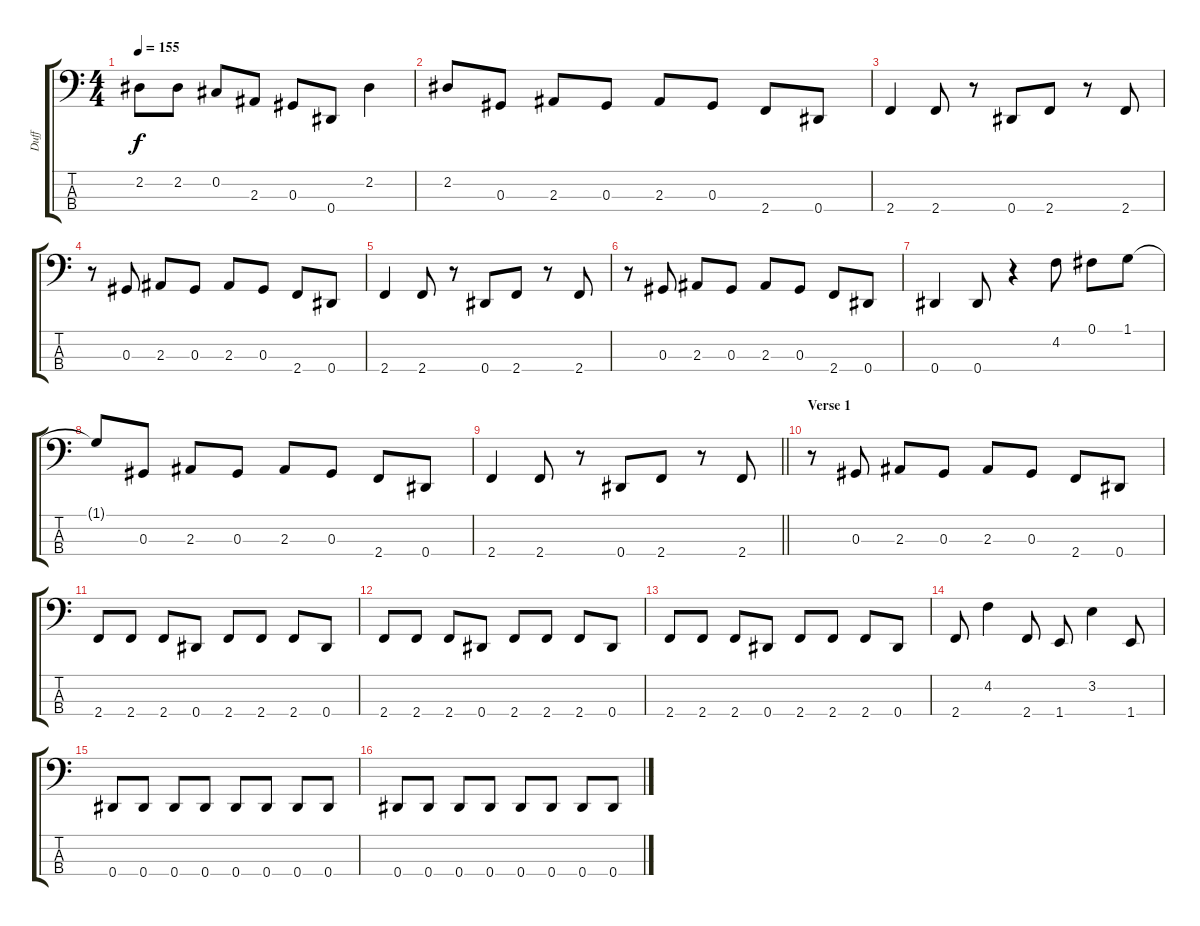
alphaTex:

\track ("Duff" "Duff") {instrument electricbasspick}
\staff {score tabs}
\tuning (Gb2 Db2 Ab1 Eb1) {hide}
\ts (4 4)
\tempo 155
\clef f4
\ks c
2.2.8{dy f} 2.2.8 0.2.8 2.3.8 0.3.8 0.4.8 2.2.4 |
2.2.8 0.3.8 2.3.8 0.3.8 2.3.8 0.3.8 2.4.8 0.4.8 |
2.4.4 2.4.8 r.8 0.4.8 2.4.8 r.8 2.4.8 |
r.8 0.3.8 2.3.8 0.3.8 2.3.8 0.3.8 2.4.8 0.4.8 |
2.4.4 2.4.8 r.8 0.4.8 2.4.8 r.8 2.4.8 |
r.8 0.3.8 2.3.8 0.3.8 2.3.8 0.3.8 2.4.8 0.4.8 |
0.4.4 0.4.8 r.4 4.2.8 0.1.8 1.1.8 |
1.1{t}.8 0.3.8 2.3.8 0.3.8 2.3.8 0.3.8 2.4.8 0.4.8 |
\barLineRight lightlight
2.4.4 2.4.8 r.8 0.4.8 2.4.8 r.8 2.4.8 |
\section ("" "Verse 1")
r.8 0.3.8 2.3.8 0.3.8 2.3.8 0.3.8 2.4.8 0.4.8 |
2.4.8 2.4.8 2.4.8 0.4.8 2.4.8 2.4.8 2.4.8 0.4.8 |
2.4.8 2.4.8 2.4.8 0.4.8 2.4.8 2.4.8 2.4.8 0.4.8 |
2.4.8 2.4.8 2.4.8 0.4.8 2.4.8 2.4.8 2.4.8 0.4.8 |
2.4.8 4.2.4 2.4.8 1.4.8 3.2.4 1.4.8 |
0.4.8 0.4.8 0.4.8 0.4.8 0.4.8 0.4.8 0.4.8 0.4.8 |
0.4.8 0.4.8 0.4.8 0.4.8 0.4.8 0.4.8 0.4.8 0.4.8
